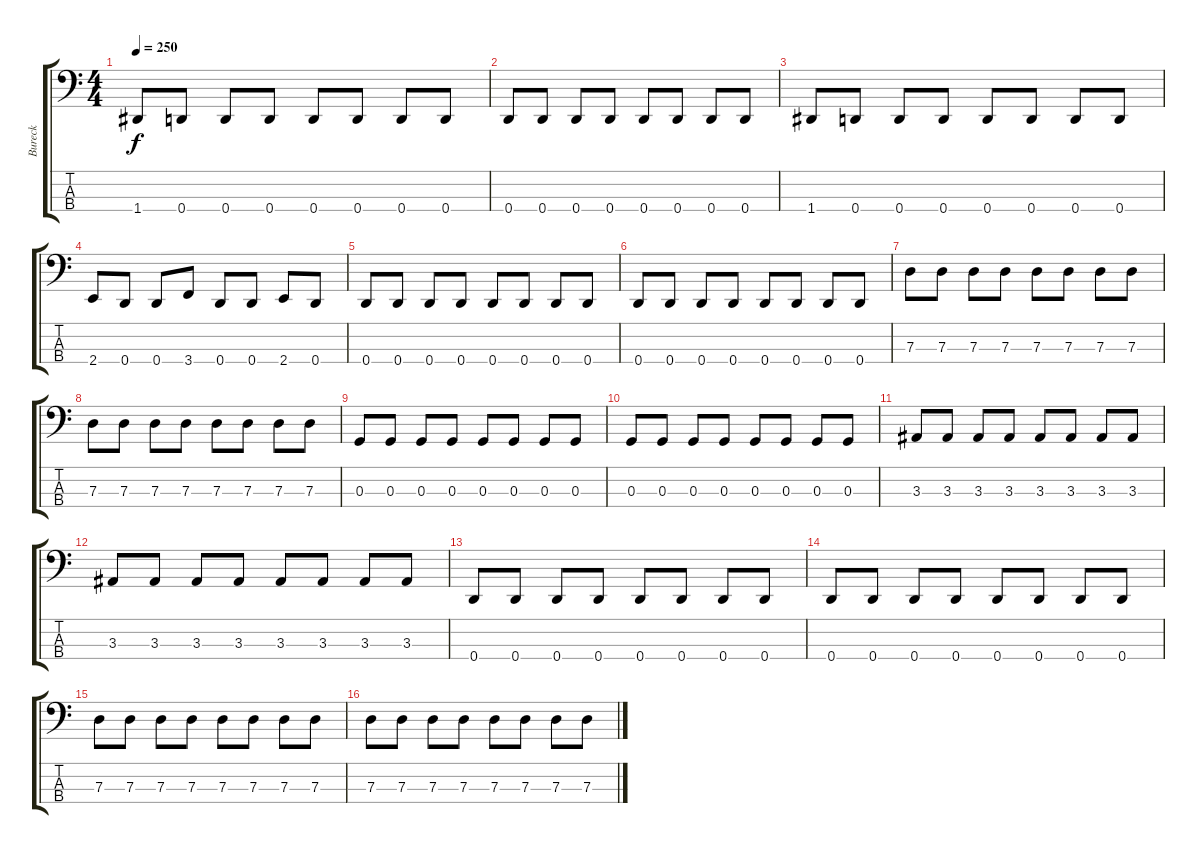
\track ("Bureck" "Bureck") {instrument electricbassfinger}
\staff {score tabs}
\tuning (F2 C2 G1 D1) {hide}
\ts (4 4)
\tempo 250
\clef f4
\ks c
1.4.8{dy f} 0.4.8 0.4.8 0.4.8 0.4.8 0.4.8 0.4.8 0.4.8 |
0.4.8 0.4.8 0.4.8 0.4.8 0.4.8 0.4.8 0.4.8 0.4.8 |
1.4.8 0.4.8 0.4.8 0.4.8 0.4.8 0.4.8 0.4.8 0.4.8 |
2.4.8 0.4.8 0.4.8 3.4.8 0.4.8 0.4.8 2.4.8 0.4.8 |
0.4.8 0.4.8 0.4.8 0.4.8 0.4.8 0.4.8 0.4.8 0.4.8 |
0.4.8 0.4.8 0.4.8 0.4.8 0.4.8 0.4.8 0.4.8 0.4.8 |
7.3.8 7.3.8 7.3.8 7.3.8 7.3.8 7.3.8 7.3.8 7.3.8 |
7.3.8 7.3.8 7.3.8 7.3.8 7.3.8 7.3.8 7.3.8 7.3.8 |
0.3.8 0.3.8 0.3.8 0.3.8 0.3.8 0.3.8 0.3.8 0.3.8 |
0.3.8 0.3.8 0.3.8 0.3.8 0.3.8 0.3.8 0.3.8 0.3.8 |
3.3.8 3.3.8 3.3.8 3.3.8 3.3.8 3.3.8 3.3.8 3.3.8 |
3.3.8 3.3.8 3.3.8 3.3.8 3.3.8 3.3.8 3.3.8 3.3.8 |
0.4.8 0.4.8 0.4.8 0.4.8 0.4.8 0.4.8 0.4.8 0.4.8 |
0.4.8 0.4.8 0.4.8 0.4.8 0.4.8 0.4.8 0.4.8 0.4.8 |
7.3.8 7.3.8 7.3.8 7.3.8 7.3.8 7.3.8 7.3.8 7.3.8 |
7.3.8 7.3.8 7.3.8 7.3.8 7.3.8 7.3.8 7.3.8 7.3.8
